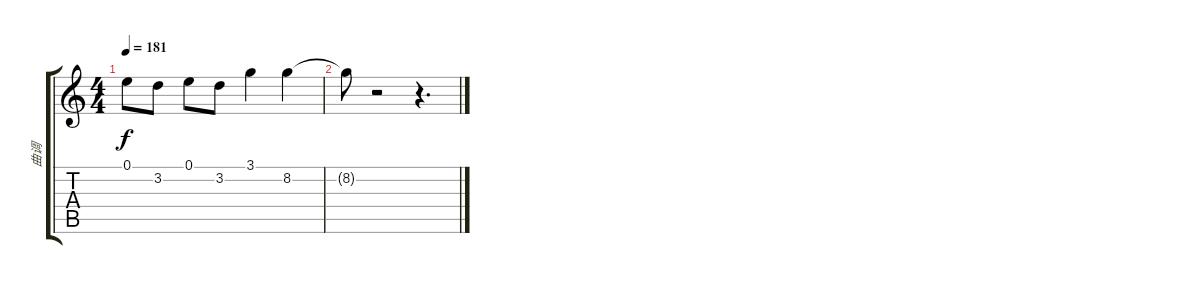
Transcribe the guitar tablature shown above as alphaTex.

\track ("曲调" "曲调") {mute instrument overdrivenguitar}
\staff {score tabs}
\tuning (E4 B3 G3 D3 A2 E2) {hide}
\ts (4 4)
\tempo 181
\clef g2
\ks c
0.1.8{dy f} 3.2.8 0.1.8 3.2.8 3.1.4 8.2.4 |
8.2{t}.8 r.2 r.4{d}
